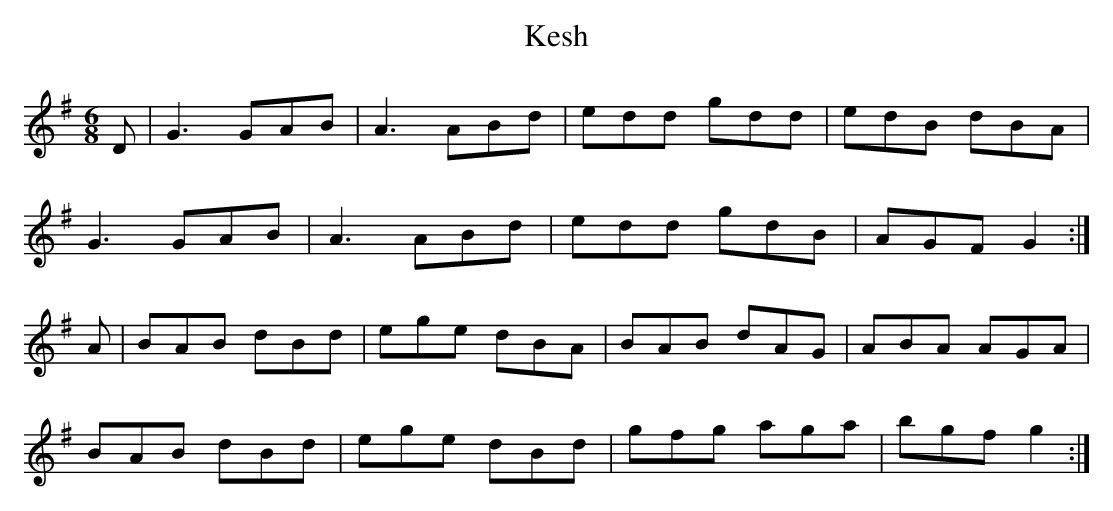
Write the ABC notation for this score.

X:1
T:Kesh
M:6/8
L:1/8
K:G Major
D|G3 GAB|A3 ABd|edd gdd|edB dBA|!
G3 GAB|A3 ABd|edd gdB|AGF G2:|!
A|BAB dBd|ege dBA|BAB dAG|ABA AGA|!
BAB dBd|ege dBd|gfg aga|bgf g2:|!
